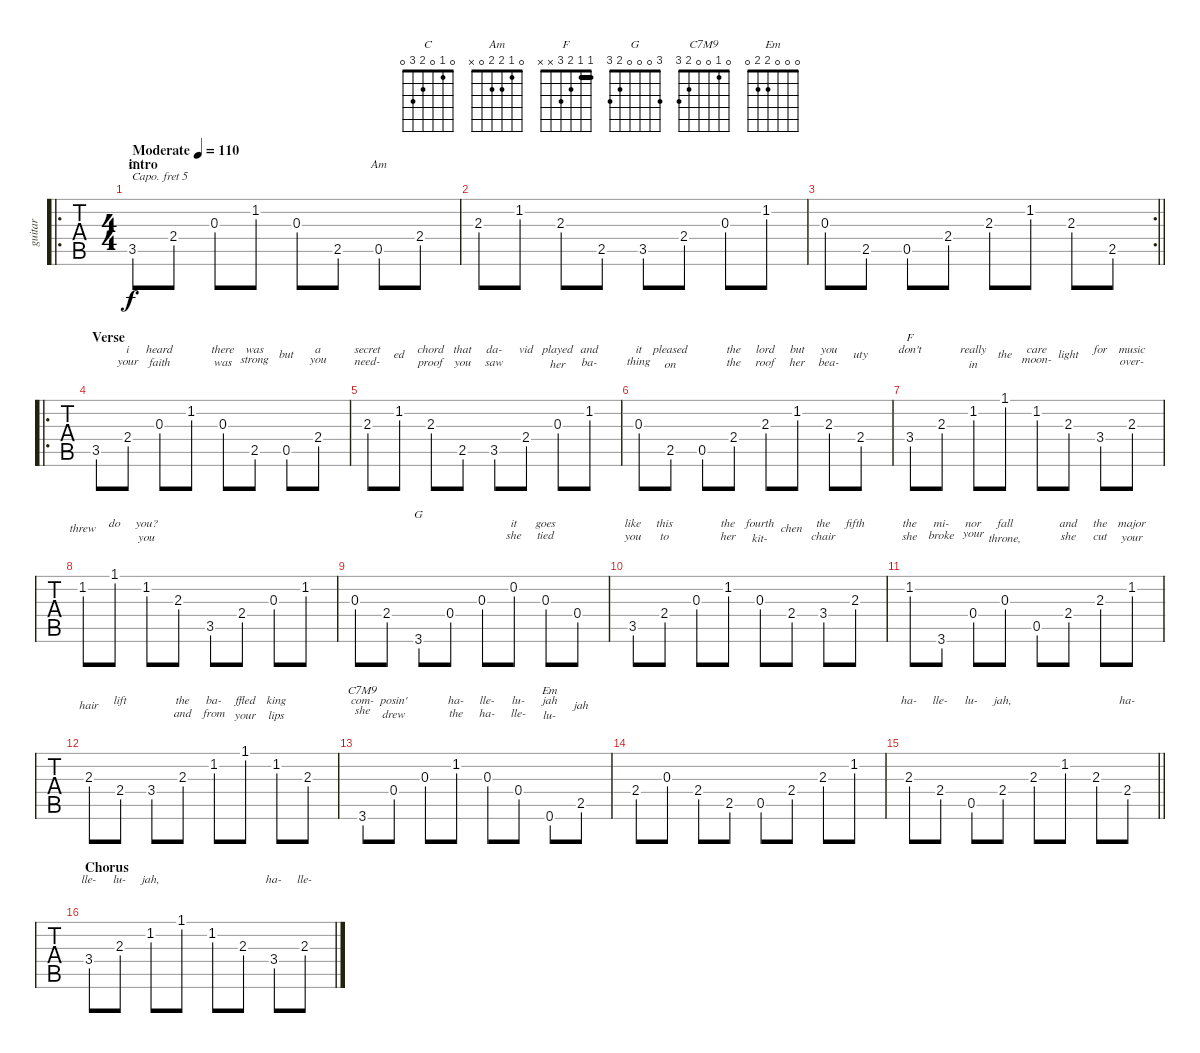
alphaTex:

\track ("guitar" "guitar") {instrument acousticguitarnylon}
\staff {tabs}
\capo 5
\tuning (E4 B3 G3 D3 A2 E2) {hide}
\chord ("C" 0 1 0 2 3 0)
\chord ("Am" 0 1 2 2 0 x)
\chord ("F" 1 1 2 3 x x) {barre 1}
\chord ("G" 3 0 0 0 2 3)
\chord ("C7M9" 0 1 0 0 2 3)
\chord ("Em" 0 0 0 2 2 0)
\ro
\ts (4 4)
\section ("" "intro")
\tempo (110 "Moderate")
\clef g2
\ks c
3.5.8{ch "C" dy f instrument acousticguitarnylon} 2.4.8 0.3.8 1.2.8 0.3.8 2.5.8 0.5.8{ch "Am"} 2.4.8 |
2.3.8 1.2.8 2.3.8 2.5.8 3.5.8 2.4.8 0.3.8 1.2.8 |
\rc 2
\barLineRight lightlight
0.3.8 2.5.8 0.5.8 2.4.8 2.3.8 1.2.8 2.3.8 2.5.8 |
\ro
\section ("" "Verse")
3.5.8{lyrics (0 "") lyrics (1 "") lyrics (2 "") lyrics (3 "") lyrics (4 "")} 2.4.8{lyrics (0 "i") lyrics (1 "your") lyrics (2 "") lyrics (3 "") lyrics (4 "")} 0.3.8{lyrics (0 "heard") lyrics (1 "faith") lyrics (2 "") lyrics (3 "") lyrics (4 "")} 1.2.8{lyrics (0 "") lyrics (1 "") lyrics (2 "") lyrics (3 "") lyrics (4 "")} 0.3.8{lyrics (0 "there") lyrics (1 "was") lyrics (2 "") lyrics (3 "") lyrics (4 "")} 2.5.8{lyrics (0 "was") lyrics (1 "strong") lyrics (2 "") lyrics (3 "") lyrics (4 "")} 0.5.8{lyrics (0 "") lyrics (1 "but") lyrics (2 "") lyrics (3 "") lyrics (4 "")} 2.4.8{lyrics (0 "a") lyrics (1 "you") lyrics (2 "") lyrics (3 "") lyrics (4 "")} |
2.3.8{lyrics (0 "secret") lyrics (1 "need-") lyrics (2 "") lyrics (3 "") lyrics (4 "")} 1.2.8{lyrics (0 "") lyrics (1 "ed") lyrics (2 "") lyrics (3 "") lyrics (4 "")} 2.3.8{lyrics (0 "chord") lyrics (1 "proof") lyrics (2 "") lyrics (3 "") lyrics (4 "")} 2.5.8{lyrics (0 "that") lyrics (1 "you") lyrics (2 "") lyrics (3 "") lyrics (4 "")} 3.5.8{lyrics (0 "da-") lyrics (1 "saw") lyrics (2 "") lyrics (3 "") lyrics (4 "")} 2.4.8{lyrics (0 "vid") lyrics (1 "") lyrics (2 "") lyrics (3 "") lyrics (4 "")} 0.3.8{lyrics (0 "played") lyrics (1 "her") lyrics (2 "") lyrics (3 "") lyrics (4 "")} 1.2.8{lyrics (0 "and") lyrics (1 "ba-") lyrics (2 "") lyrics (3 "") lyrics (4 "")} |
0.3.8{lyrics (0 "it") lyrics (1 "thing") lyrics (2 "") lyrics (3 "") lyrics (4 "")} 2.5.8{lyrics (0 "pleased") lyrics (1 "on") lyrics (2 "") lyrics (3 "") lyrics (4 "")} 0.5.8{lyrics (0 "") lyrics (1 "") lyrics (2 "") lyrics (3 "") lyrics (4 "")} 2.4.8{lyrics (0 "the") lyrics (1 "the") lyrics (2 "") lyrics (3 "") lyrics (4 "")} 2.3.8{lyrics (0 "lord") lyrics (1 "roof") lyrics (2 "") lyrics (3 "") lyrics (4 "")} 1.2.8{lyrics (0 "but") lyrics (1 "her") lyrics (2 "") lyrics (3 "") lyrics (4 "")} 2.3.8{lyrics (0 "you") lyrics (1 "bea-") lyrics (2 "") lyrics (3 "") lyrics (4 "")} 2.4.8{lyrics (0 "") lyrics (1 "uty") lyrics (2 "") lyrics (3 "") lyrics (4 "")} |
3.4.8{ch "F" lyrics (0 "don't") lyrics (1 "") lyrics (2 "") lyrics (3 "") lyrics (4 "")} 2.3.8{lyrics (0 "") lyrics (1 "") lyrics (2 "") lyrics (3 "") lyrics (4 "")} 1.2.8{lyrics (0 "really") lyrics (1 "in") lyrics (2 "") lyrics (3 "") lyrics (4 "")} 1.1.8{lyrics (0 "") lyrics (1 "the") lyrics (2 "") lyrics (3 "") lyrics (4 "")} 1.2.8{lyrics (0 "care") lyrics (1 "moon-") lyrics (2 "") lyrics (3 "") lyrics (4 "")} 2.3.8{lyrics (0 "") lyrics (1 "light") lyrics (2 "") lyrics (3 "") lyrics (4 "")} 3.4.8{lyrics (0 "for") lyrics (1 "") lyrics (2 "") lyrics (3 "") lyrics (4 "")} 2.3.8{lyrics (0 "music") lyrics (1 "over-") lyrics (2 "") lyrics (3 "") lyrics (4 "")} |
1.2.8{lyrics (0 "") lyrics (1 "threw") lyrics (2 "") lyrics (3 "") lyrics (4 "")} 1.1.8{lyrics (0 "do") lyrics (1 "") lyrics (2 "") lyrics (3 "") lyrics (4 "")} 1.2.8{lyrics (0 "you?") lyrics (1 "you") lyrics (2 "") lyrics (3 "") lyrics (4 "")} 2.3.8{lyrics (0 "") lyrics (1 "") lyrics (2 "") lyrics (3 "") lyrics (4 "")} 3.5.8{lyrics (0 "") lyrics (1 "") lyrics (2 "") lyrics (3 "") lyrics (4 "")} 2.4.8{lyrics (0 "") lyrics (1 "") lyrics (2 "") lyrics (3 "") lyrics (4 "")} 0.3.8{lyrics (0 "") lyrics (1 "") lyrics (2 "") lyrics (3 "") lyrics (4 "")} 1.2.8{lyrics (0 "") lyrics (1 "") lyrics (2 "") lyrics (3 "") lyrics (4 "")} |
0.3.8{lyrics (0 "") lyrics (1 "") lyrics (2 "") lyrics (3 "") lyrics (4 "")} 2.4.8{lyrics (0 "") lyrics (1 "") lyrics (2 "") lyrics (3 "") lyrics (4 "")} 3.6.8{ch "G" lyrics (0 "") lyrics (1 "") lyrics (2 "") lyrics (3 "") lyrics (4 "")} 0.4.8{lyrics (0 "") lyrics (1 "") lyrics (2 "") lyrics (3 "") lyrics (4 "")} 0.3.8{lyrics (0 "") lyrics (1 "") lyrics (2 "") lyrics (3 "") lyrics (4 "")} 0.2.8{lyrics (0 "it") lyrics (1 "she") lyrics (2 "") lyrics (3 "") lyrics (4 "")} 0.3.8{lyrics (0 "goes") lyrics (1 "tied") lyrics (2 "") lyrics (3 "") lyrics (4 "")} 0.4.8{lyrics (0 "") lyrics (1 "") lyrics (2 "") lyrics (3 "") lyrics (4 "")} |
3.5.8{lyrics (0 "like") lyrics (1 "you") lyrics (2 "") lyrics (3 "") lyrics (4 "")} 2.4.8{lyrics (0 "this") lyrics (1 "to") lyrics (2 "") lyrics (3 "") lyrics (4 "")} 0.3.8{lyrics (0 "") lyrics (1 "") lyrics (2 "") lyrics (3 "") lyrics (4 "")} 1.2.8{lyrics (0 "the") lyrics (1 "her") lyrics (2 "") lyrics (3 "") lyrics (4 "")} 0.3.8{lyrics (0 "fourth") lyrics (1 "kit-") lyrics (2 "") lyrics (3 "") lyrics (4 "")} 2.4.8{lyrics (0 "") lyrics (1 "chen") lyrics (2 "") lyrics (3 "") lyrics (4 "")} 3.4.8{lyrics (0 "the") lyrics (1 "chair") lyrics (2 "") lyrics (3 "") lyrics (4 "")} 2.3.8{lyrics (0 "fifth") lyrics (1 "") lyrics (2 "") lyrics (3 "") lyrics (4 "")} |
1.2.8{lyrics (0 "the") lyrics (1 "she") lyrics (2 "") lyrics (3 "") lyrics (4 "")} 3.6.8{lyrics (0 "mi-") lyrics (1 "broke") lyrics (2 "") lyrics (3 "") lyrics (4 "")} 0.4.8{lyrics (0 "nor") lyrics (1 "your") lyrics (2 "") lyrics (3 "") lyrics (4 "")} 0.3.8{lyrics (0 "fall") lyrics (1 "throne,") lyrics (2 "") lyrics (3 "") lyrics (4 "")} 0.5.8{lyrics (0 "") lyrics (1 "") lyrics (2 "") lyrics (3 "") lyrics (4 "")} 2.4.8{lyrics (0 "and") lyrics (1 "she") lyrics (2 "") lyrics (3 "") lyrics (4 "")} 2.3.8{lyrics (0 "the") lyrics (1 "cut") lyrics (2 "") lyrics (3 "") lyrics (4 "")} 1.2.8{lyrics (0 "major") lyrics (1 "your") lyrics (2 "") lyrics (3 "") lyrics (4 "")} |
2.3.8{lyrics (0 "") lyrics (1 "hair") lyrics (2 "") lyrics (3 "") lyrics (4 "")} 2.4.8{lyrics (0 "lift") lyrics (1 "") lyrics (2 "") lyrics (3 "") lyrics (4 "")} 3.4.8{lyrics (0 "") lyrics (1 "") lyrics (2 "") lyrics (3 "") lyrics (4 "")} 2.3.8{lyrics (0 "the") lyrics (1 "and") lyrics (2 "") lyrics (3 "") lyrics (4 "")} 1.2.8{lyrics (0 "ba-") lyrics (1 "from") lyrics (2 "") lyrics (3 "") lyrics (4 "")} 1.1.8{lyrics (0 "ffled") lyrics (1 "your") lyrics (2 "") lyrics (3 "") lyrics (4 "")} 1.2.8{lyrics (0 "king") lyrics (1 "lips") lyrics (2 "") lyrics (3 "") lyrics (4 "")} 2.3.8{lyrics (0 "") lyrics (1 "") lyrics (2 "") lyrics (3 "") lyrics (4 "")} |
3.6.8{ch "C7M9" lyrics (0 "com-") lyrics (1 "she") lyrics (2 "") lyrics (3 "") lyrics (4 "")} 0.4.8{lyrics (0 "posin'") lyrics (1 "drew") lyrics (2 "") lyrics (3 "") lyrics (4 "")} 0.3.8{lyrics (0 "") lyrics (1 "") lyrics (2 "") lyrics (3 "") lyrics (4 "")} 1.2.8{lyrics (0 "ha-") lyrics (1 "the") lyrics (2 "") lyrics (3 "") lyrics (4 "")} 0.3.8{lyrics (0 "lle-") lyrics (1 "ha-") lyrics (2 "") lyrics (3 "") lyrics (4 "")} 0.4.8{lyrics (0 "lu-") lyrics (1 "lle-") lyrics (2 "") lyrics (3 "") lyrics (4 "")} 0.6.8{ch "Em" lyrics (0 "jah") lyrics (1 "lu-") lyrics (2 "") lyrics (3 "") lyrics (4 "")} 2.5.8{lyrics (0 "") lyrics (1 "jah") lyrics (2 "") lyrics (3 "") lyrics (4 "")} |
2.4.8{lyrics (0 "") lyrics (1 "") lyrics (2 "") lyrics (3 "") lyrics (4 "")} 0.3.8{lyrics (0 "") lyrics (1 "") lyrics (2 "") lyrics (3 "") lyrics (4 "")} 2.4.8{lyrics (0 "") lyrics (1 "") lyrics (2 "") lyrics (3 "") lyrics (4 "")} 2.5.8{lyrics (0 "") lyrics (1 "") lyrics (2 "") lyrics (3 "") lyrics (4 "")} 0.5.8{lyrics (0 "") lyrics (1 "") lyrics (2 "") lyrics (3 "") lyrics (4 "")} 2.4.8{lyrics (0 "") lyrics (1 "") lyrics (2 "") lyrics (3 "") lyrics (4 "")} 2.3.8{lyrics (0 "") lyrics (1 "") lyrics (2 "") lyrics (3 "") lyrics (4 "")} 1.2.8{lyrics (0 "") lyrics (1 "") lyrics (2 "") lyrics (3 "") lyrics (4 "")} |
\barLineRight lightlight
2.3.8{lyrics (0 "ha-") lyrics (1 "") lyrics (2 "") lyrics (3 "") lyrics (4 "")} 2.4.8{lyrics (0 "lle-") lyrics (1 "") lyrics (2 "") lyrics (3 "") lyrics (4 "")} 0.5.8{lyrics (0 "lu-") lyrics (1 "") lyrics (2 "") lyrics (3 "") lyrics (4 "")} 2.4.8{lyrics (0 "jah,") lyrics (1 "") lyrics (2 "") lyrics (3 "") lyrics (4 "")} 2.3.8{lyrics (0 "") lyrics (1 "") lyrics (2 "") lyrics (3 "") lyrics (4 "")} 1.2.8{lyrics (0 "") lyrics (1 "") lyrics (2 "") lyrics (3 "") lyrics (4 "")} 2.3.8{lyrics (0 "") lyrics (1 "") lyrics (2 "") lyrics (3 "") lyrics (4 "")} 2.4.8{lyrics (0 "ha-") lyrics (1 "") lyrics (2 "") lyrics (3 "") lyrics (4 "")} |
\section ("" "Chorus")
3.4.8{lyrics (0 "lle-") lyrics (1 "") lyrics (2 "") lyrics (3 "") lyrics (4 "")} 2.3.8{lyrics (0 "lu-") lyrics (1 "") lyrics (2 "") lyrics (3 "") lyrics (4 "")} 1.2.8{lyrics (0 "jah,") lyrics (1 "") lyrics (2 "") lyrics (3 "") lyrics (4 "")} 1.1.8{lyrics (0 "") lyrics (1 "") lyrics (2 "") lyrics (3 "") lyrics (4 "")} 1.2.8{lyrics (0 "") lyrics (1 "") lyrics (2 "") lyrics (3 "") lyrics (4 "")} 2.3.8{lyrics (0 "") lyrics (1 "") lyrics (2 "") lyrics (3 "") lyrics (4 "")} 3.4.8{lyrics (0 "ha-") lyrics (1 "") lyrics (2 "") lyrics (3 "") lyrics (4 "")} 2.3.8{lyrics (0 "lle-") lyrics (1 "") lyrics (2 "") lyrics (3 "") lyrics (4 "")}
